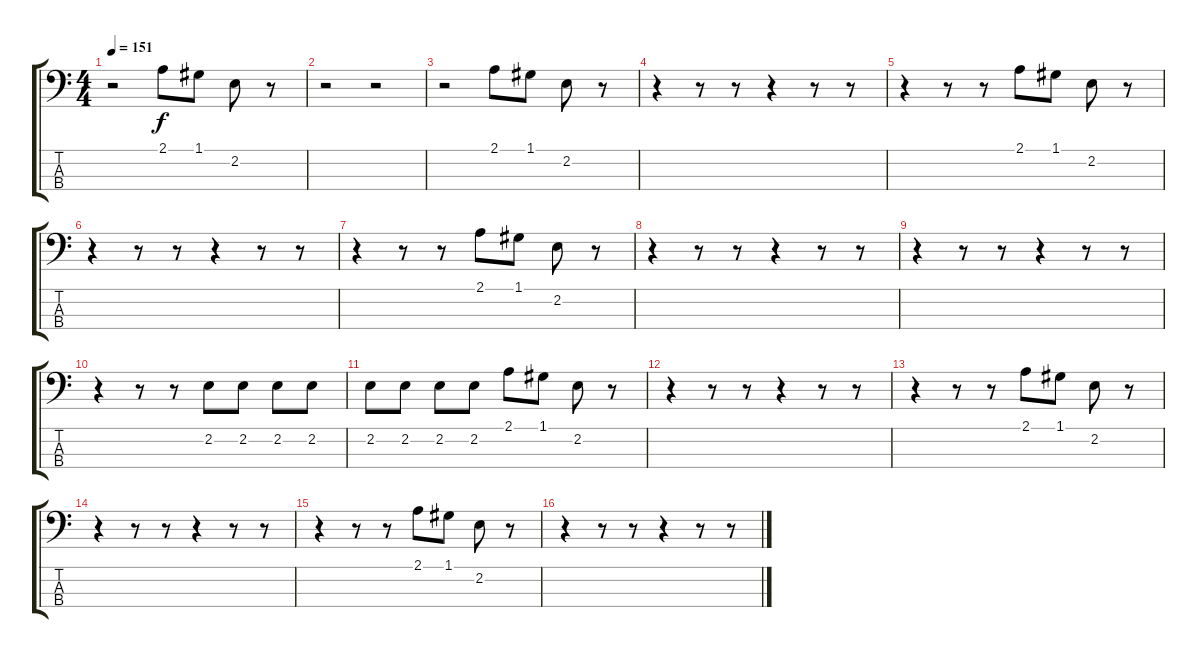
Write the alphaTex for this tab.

\track "" {instrument electricbasspick}
\staff {score tabs}
\tuning (G2 D2 A1 E1) {hide}
\ts (4 4)
\tempo 151
\clef f4
\ks c
r.2{dy f instrument electricbasspick} 2.1.8 1.1.8 2.2.8 r.8 |
r.2 r.2 |
r.2 2.1.8 1.1.8 2.2.8 r.8 |
r.4 r.8 r.8 r.4 r.8 r.8 |
r.4 r.8 r.8 2.1.8 1.1.8 2.2.8 r.8 |
r.4 r.8 r.8 r.4 r.8 r.8 |
r.4 r.8 r.8 2.1.8 1.1.8 2.2.8 r.8 |
r.4 r.8 r.8 r.4 r.8 r.8 |
r.4 r.8 r.8 r.4 r.8 r.8 |
r.4 r.8 r.8 2.2.8 2.2.8 2.2.8 2.2.8 |
2.2.8 2.2.8 2.2.8 2.2.8 2.1.8 1.1.8 2.2.8 r.8 |
r.4 r.8 r.8 r.4 r.8 r.8 |
r.4 r.8 r.8 2.1.8 1.1.8 2.2.8 r.8 |
r.4 r.8 r.8 r.4 r.8 r.8 |
r.4 r.8 r.8 2.1.8 1.1.8 2.2.8 r.8 |
r.4 r.8 r.8 r.4 r.8 r.8
